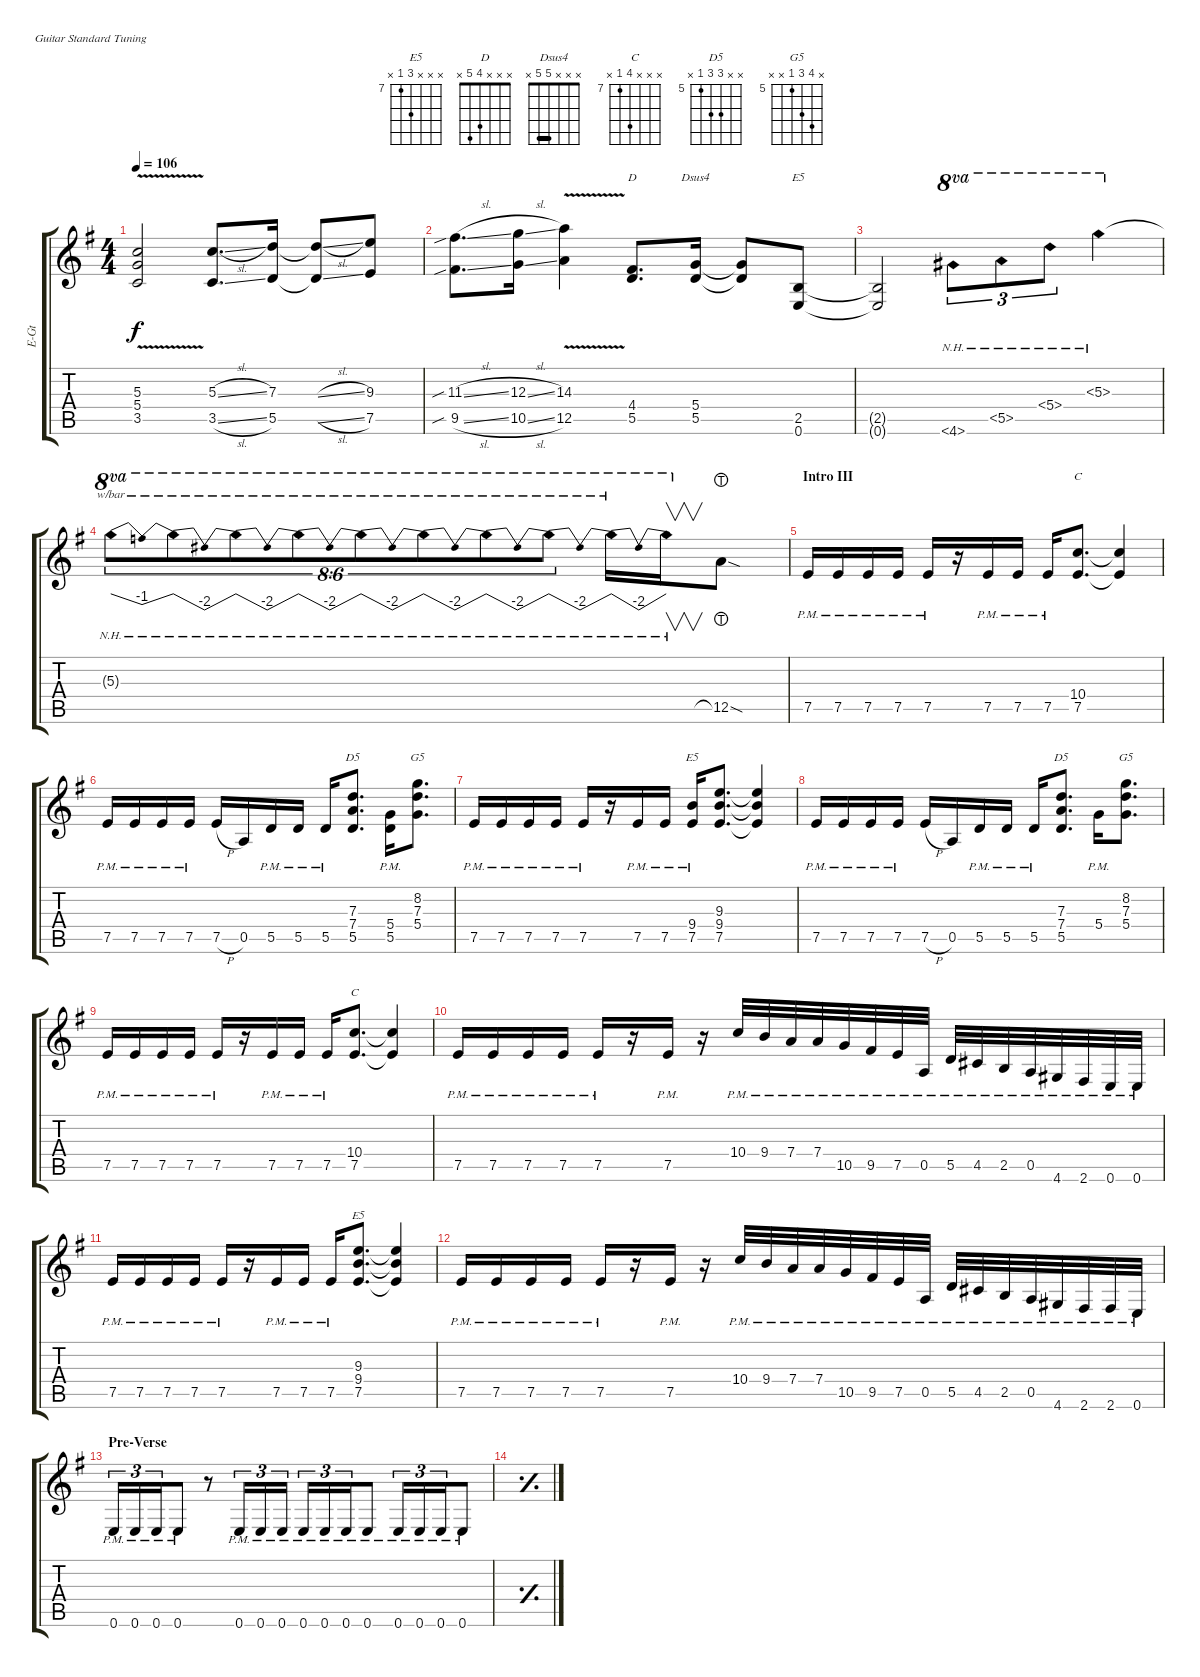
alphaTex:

\defaultSystemsLayout 4
\bracketExtendMode groupsimilarinstruments
\otherSystemsTrackNameOrientation horizontal
\track ("Rhythm Guitar II" "E-Gt") {multiBarRest instrument distortionguitar}
\staff {score tabs}
\tuning (E4 B3 G3 D3 A2 E2)
\chord ("E5" x x x x 2 0) {showfingering false}
\chord ("D" x x x 4 5 x) {showfingering false}
\chord ("Dsus4" x x x 5 5 x) {showfingering false barre 5}
\chord ("C" x x x 10 7 x) {firstfret 7 showfingering false}
\chord ("D5" x x 7 7 5 x) {firstfret 5 showfingering false}
\chord ("G5" x 8 7 5 x x) {firstfret 5 showfingering false}
\chord ("E5" x x x 9 7 x) {firstfret 7 showfingering false}
\ts (4 4)
\tempo 106
\clef g2
\ks g
(5.3{v t acc forcenatural} 5.4{v t acc forcenatural} 3.5{v t acc forcenatural}).2{dy f} (3.5{sl acc forcenatural} 5.3{sl acc forcenatural}).8{d} (5.5{acc forcenatural} 7.3{acc forcenatural}).16 (5.5{sl t acc forcenatural} 7.3{sl t acc forcenatural}).8 (7.5{acc forcenatural} 9.3{acc forcenatural}).8 |
(9.5{sib sl acc #} 11.3{sib sl acc #}).8{d} (10.5{sl acc forcenatural} 12.3{sl acc forcenatural}).16 (12.5{v acc forcenatural} 14.3{v acc forcenatural}).4 (5.5{acc forcenatural} 4.4{acc #}).8{d ch "D"} (5.5{acc forcenatural} 5.4{acc forcenatural}).16{ch "Dsus4"} (5.5{t acc forcenatural} 5.4{t acc forcenatural}).8 (2.5{acc forcenatural} 0.6{acc forcenatural}).8{ch "E5"} |
(2.5{t acc forcenatural} 0.6{t acc forcenatural}).2 4.6{nh acc #}.8{tu (3 2) ot 8va} 5.5{nh acc forcenatural}.8{tu (3 2) ot 8va} 5.4{nh acc forcenatural}.8{tu (3 2) ot 8va} 5.3{nh acc forcenatural}.4{ot 8va} |
5.3{nh t acc forcenatural}.8{tu (8 6) tbe (dip default 0 0 13.799999999999999 -4 15 -4 30 0) ot 8va} 5.3{nh t acc forcenatural}.8{tu (8 6) tbe (dip default 0 0 13.799999999999999 -8 15 -8 30 0) ot 8va} 5.3{nh t acc forcenatural}.8{tu (8 6) tbe (dip default 0 0 13.2 -8 15 -8 30 0) ot 8va} 5.3{nh t acc forcenatural}.8{tu (8 6) tbe (dip default 0 0 13.799999999999999 -8 15 -8 30 0) ot 8va} 5.3{nh t acc forcenatural}.8{tu (8 6) tbe (dip default 0 0 13.799999999999999 -8 15 -8 30 0) ot 8va} 5.3{nh t acc forcenatural}.8{tu (8 6) tbe (dip default 0 0 13.799999999999999 -8 15 -8 30 0) ot 8va} 5.3{nh t acc forcenatural}.8{tu (8 6) tbe (dip default 0 0 13.799999999999999 -8 15 -8 30 0) ot 8va} 5.3{nh t acc forcenatural}.8{tu (8 6) tbe (dip default 0 0 13.799999999999999 -8 15 -8 30 0) ot 8va} 5.3{nh t acc forcenatural}.16{tbe (dip default 0 0 29.4 -8 30.599999999999998 -8 59.4 0) ot 8va} 5.3{nh t acc forcenatural}.16{v ot 8va} 12.5{sod lht acc forcenatural}.8 |
\section ("" "Intro III")
7.5{pm acc forcenatural}.16 7.5{pm acc forcenatural}.16 7.5{pm acc forcenatural}.16 7.5{pm acc forcenatural}.16 7.5{pm acc forcenatural}.16 r.16 7.5{pm acc forcenatural}.16 7.5{pm acc forcenatural}.16 7.5{pm acc forcenatural}.16 (7.5{acc forcenatural} 10.4{acc forcenatural}).8{d ch "C"} (7.5{t acc forcenatural} 10.4{t acc forcenatural}).4 |
7.5{pm acc forcenatural}.16 7.5{pm acc forcenatural}.16 7.5{pm acc forcenatural}.16 7.5{pm acc forcenatural}.16 7.5{h acc forcenatural}.16 0.5{acc forcenatural}.16 5.5{pm acc forcenatural}.16 5.5{pm acc forcenatural}.16 5.5{pm acc forcenatural}.16 (5.5{acc forcenatural} 7.4{acc forcenatural} 7.3{acc forcenatural}).8{d ch "D5"} (5.5{pm acc forcenatural} 5.4{pm acc forcenatural}).16 (5.4{acc forcenatural} 7.3{acc forcenatural} 8.2{acc forcenatural}).8{d ch "G5"} |
7.5{pm acc forcenatural}.16 7.5{pm acc forcenatural}.16 7.5{pm acc forcenatural}.16 7.5{pm acc forcenatural}.16 7.5{pm acc forcenatural}.16 r.16 7.5{pm acc forcenatural}.16 7.5{pm acc forcenatural}.16 (7.5{pm acc forcenatural} 9.4{pm acc forcenatural}).16{ch "E5"} (7.5{acc forcenatural} 9.4{acc forcenatural} 9.3{acc forcenatural}).8{d} (7.5{t acc forcenatural} 9.4{t acc forcenatural} 9.3{t acc forcenatural}).4 |
7.5{pm acc forcenatural}.16 7.5{pm acc forcenatural}.16 7.5{pm acc forcenatural}.16 7.5{pm acc forcenatural}.16 7.5{h acc forcenatural}.16 0.5{acc forcenatural}.16 5.5{pm acc forcenatural}.16 5.5{pm acc forcenatural}.16 5.5{pm acc forcenatural}.16 (5.5{acc forcenatural} 7.4{acc forcenatural} 7.3{acc forcenatural}).8{d ch "D5"} 5.4{pm acc forcenatural}.16 (5.4{acc forcenatural} 7.3{acc forcenatural} 8.2{acc forcenatural}).8{d ch "G5"} |
7.5{pm acc forcenatural}.16 7.5{pm acc forcenatural}.16 7.5{pm acc forcenatural}.16 7.5{pm acc forcenatural}.16 7.5{pm acc forcenatural}.16 r.16 7.5{pm acc forcenatural}.16 7.5{pm acc forcenatural}.16 7.5{pm acc forcenatural}.16 (7.5{acc forcenatural} 10.4{acc forcenatural}).8{d ch "C"} (7.5{t acc forcenatural} 10.4{t acc forcenatural}).4 |
7.5{pm acc forcenatural}.16 7.5{pm acc forcenatural}.16 7.5{pm acc forcenatural}.16 7.5{pm acc forcenatural}.16 7.5{pm acc forcenatural}.16 r.16 7.5{pm acc forcenatural}.16 r.16 10.4{pm acc forcenatural}.32 9.4{pm acc forcenatural}.32 7.4{pm acc forcenatural}.32 7.4{pm acc forcenatural}.32 10.5{pm acc forcenatural}.32 9.5{pm acc #}.32 7.5{pm acc forcenatural}.32 0.5{pm acc forcenatural}.32 5.5{pm acc forcenatural}.32 4.5{pm acc #}.32 2.5{pm acc forcenatural}.32 0.5{pm acc forcenatural}.32 4.6{pm acc #}.32 2.6{pm acc #}.32 0.6{pm acc forcenatural}.32 0.6{pm acc forcenatural}.32 |
7.5{pm acc forcenatural}.16 7.5{pm acc forcenatural}.16 7.5{pm acc forcenatural}.16 7.5{pm acc forcenatural}.16 7.5{pm acc forcenatural}.16 r.16 7.5{pm acc forcenatural}.16 7.5{pm acc forcenatural}.16 7.5{pm acc forcenatural}.16 (7.5{acc forcenatural} 9.4{acc forcenatural} 9.3{acc forcenatural}).8{d ch "E5"} (7.5{t acc forcenatural} 9.4{t acc forcenatural} 9.3{t acc forcenatural}).4 |
7.5{pm acc forcenatural}.16 7.5{pm acc forcenatural}.16 7.5{pm acc forcenatural}.16 7.5{pm acc forcenatural}.16 7.5{pm acc forcenatural}.16 r.16 7.5{pm acc forcenatural}.16 r.16 10.4{pm acc forcenatural}.32 9.4{pm acc forcenatural}.32 7.4{pm acc forcenatural}.32 7.4{pm acc forcenatural}.32 10.5{pm acc forcenatural}.32 9.5{pm acc #}.32 7.5{pm acc forcenatural}.32 0.5{pm acc forcenatural}.32 5.5{pm acc forcenatural}.32 4.5{pm acc #}.32 2.5{pm acc forcenatural}.32 0.5{pm acc forcenatural}.32 4.6{pm acc #}.32 2.6{pm acc #}.32 2.6{pm acc #}.32 0.6{pm acc forcenatural}.32 |
\section ("" "Pre-Verse")
0.6{pm acc forcenatural}.16{tu (3 2) beam merge} 0.6{pm acc forcenatural}.16{tu (3 2) beam merge} 0.6{pm acc forcenatural}.16{tu (3 2) beam merge} 0.6{pm acc forcenatural}.8 r.8 0.6{pm acc forcenatural}.16{tu (3 2)} 0.6{pm acc forcenatural}.16{tu (3 2)} 0.6{pm acc forcenatural}.16{tu (3 2)} 0.6{pm acc forcenatural}.16{tu (3 2)} 0.6{pm acc forcenatural}.16{tu (3 2)} 0.6{pm acc forcenatural}.16{tu (3 2) beam merge} 0.6{pm acc forcenatural}.8 0.6{pm acc forcenatural}.16{tu (3 2)} 0.6{pm acc forcenatural}.16{tu (3 2)} 0.6{pm acc forcenatural}.16{tu (3 2) beam merge} 0.6{pm acc forcenatural}.8 |
\simile simple
